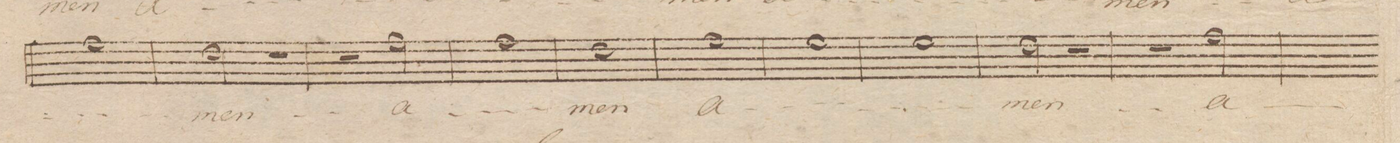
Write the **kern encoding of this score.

**kern	**text	**dynam
*I"Alto Solo	*	*
*clefC3	*	*
*k[]	*	*
*met(c|)	*	*
*M2/2	*	*
1g\	.	.
=243	=243	=243
2e\	-men	.
2r	.	.
=244	=244	=244
2r	.	.
2g\	A-	.
=245	=245	=245
1g\	.	.
=246	=246	=246
1e\	-men	.
=247	=247	=247
1g\	A-	.
=248	=248	=248
1f\	.	.
=249	=249	=249
1f\	.	.
=250	=250	=250
2e\	-men	.
2r	.	.
=251	=251	=251
2r	.	.
2g\	A-	.
=252	=252	=252
*-	*-	*-
